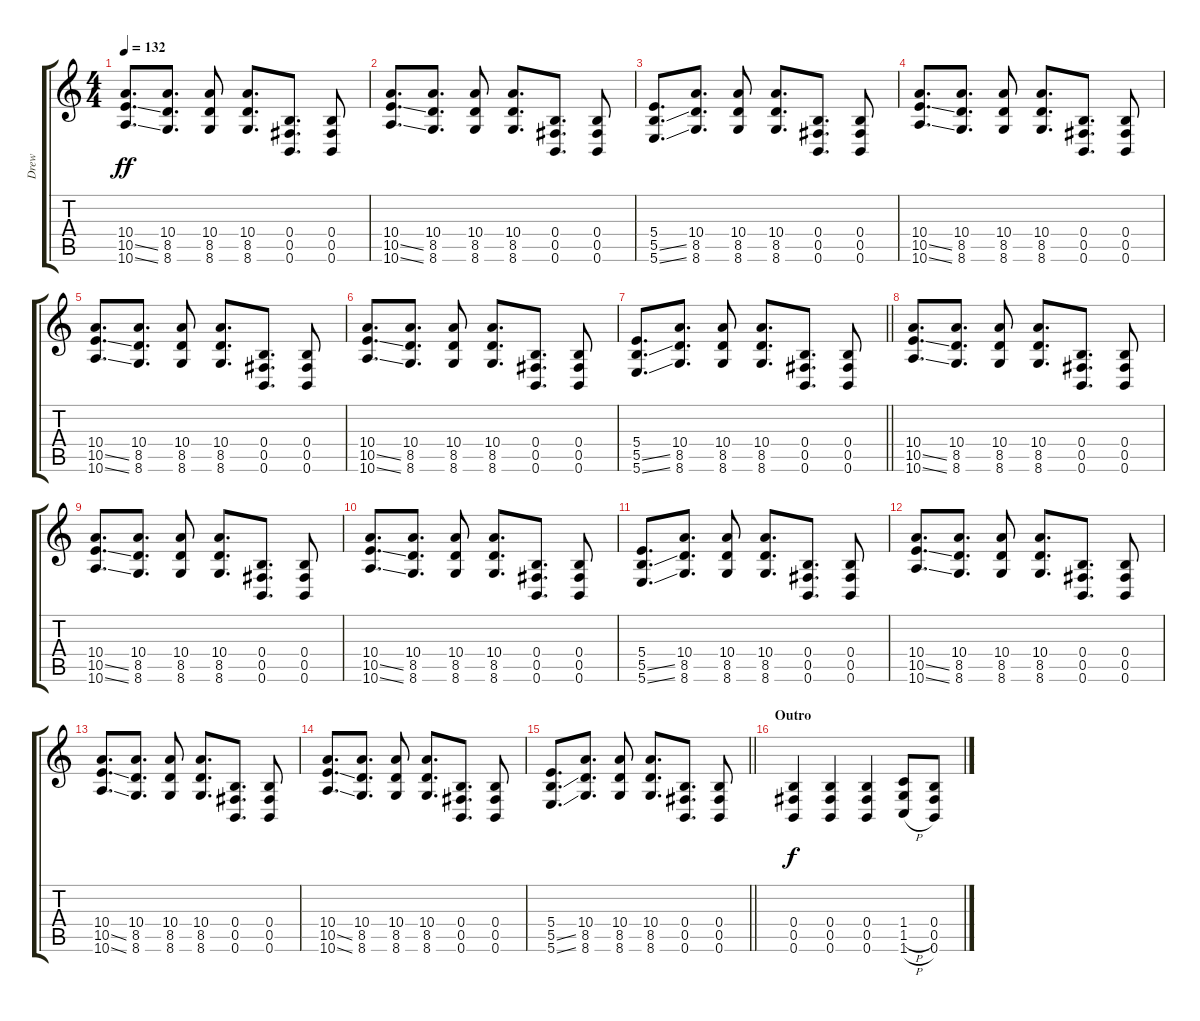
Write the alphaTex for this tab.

\track ("Drew" "Drew") {instrument distortionguitar}
\staff {score tabs}
\tuning (E4 B3 G3 B2 Gb2 B1) {hide}
\ts (4 4)
\tempo 132
\clef g2
\ks c
(10.4 10.5{ss} 10.6{ss}).8{d dy ff} (10.4 8.5 8.6).8{d} (10.4 8.5 8.6).8 (10.4 8.5 8.6).8{d} (0.4 0.5 0.6).8{d} (0.4 0.5 0.6).8 |
(10.4 10.5{ss} 10.6{ss}).8{d} (10.4 8.5 8.6).8{d} (10.4 8.5 8.6).8 (10.4 8.5 8.6).8{d} (0.4 0.5 0.6).8{d} (0.4 0.5 0.6).8 |
(5.4 5.5{ss} 5.6{ss}).8{d} (10.4 8.5 8.6).8{d} (10.4 8.5 8.6).8 (10.4 8.5 8.6).8{d} (0.4 0.5 0.6).8{d} (0.4 0.5 0.6).8 |
(10.4 10.5{ss} 10.6{ss}).8{d} (10.4 8.5 8.6).8{d} (10.4 8.5 8.6).8 (10.4 8.5 8.6).8{d} (0.4 0.5 0.6).8{d} (0.4 0.5 0.6).8 |
(10.4 10.5{ss} 10.6{ss}).8{d} (10.4 8.5 8.6).8{d} (10.4 8.5 8.6).8 (10.4 8.5 8.6).8{d} (0.4 0.5 0.6).8{d} (0.4 0.5 0.6).8 |
(10.4 10.5{ss} 10.6{ss}).8{d} (10.4 8.5 8.6).8{d} (10.4 8.5 8.6).8 (10.4 8.5 8.6).8{d} (0.4 0.5 0.6).8{d} (0.4 0.5 0.6).8 |
\barLineRight lightlight
(5.4 5.5{ss} 5.6{ss}).8{d} (10.4 8.5 8.6).8{d} (10.4 8.5 8.6).8 (10.4 8.5 8.6).8{d} (0.4 0.5 0.6).8{d} (0.4 0.5 0.6).8 |
(10.4 10.5{ss} 10.6{ss}).8{d} (10.4 8.5 8.6).8{d} (10.4 8.5 8.6).8 (10.4 8.5 8.6).8{d} (0.4 0.5 0.6).8{d} (0.4 0.5 0.6).8 |
(10.4 10.5{ss} 10.6{ss}).8{d} (10.4 8.5 8.6).8{d} (10.4 8.5 8.6).8 (10.4 8.5 8.6).8{d} (0.4 0.5 0.6).8{d} (0.4 0.5 0.6).8 |
(10.4 10.5{ss} 10.6{ss}).8{d} (10.4 8.5 8.6).8{d} (10.4 8.5 8.6).8 (10.4 8.5 8.6).8{d} (0.4 0.5 0.6).8{d} (0.4 0.5 0.6).8 |
(5.4 5.5{ss} 5.6{ss}).8{d} (10.4 8.5 8.6).8{d} (10.4 8.5 8.6).8 (10.4 8.5 8.6).8{d} (0.4 0.5 0.6).8{d} (0.4 0.5 0.6).8 |
(10.4 10.5{ss} 10.6{ss}).8{d} (10.4 8.5 8.6).8{d} (10.4 8.5 8.6).8 (10.4 8.5 8.6).8{d} (0.4 0.5 0.6).8{d} (0.4 0.5 0.6).8 |
(10.4 10.5{ss} 10.6{ss}).8{d} (10.4 8.5 8.6).8{d} (10.4 8.5 8.6).8 (10.4 8.5 8.6).8{d} (0.4 0.5 0.6).8{d} (0.4 0.5 0.6).8 |
(10.4 10.5{ss} 10.6{ss}).8{d} (10.4 8.5 8.6).8{d} (10.4 8.5 8.6).8 (10.4 8.5 8.6).8{d} (0.4 0.5 0.6).8{d} (0.4 0.5 0.6).8 |
\barLineRight lightlight
(5.4 5.5{ss} 5.6{ss}).8{d} (10.4 8.5 8.6).8{d} (10.4 8.5 8.6).8 (10.4 8.5 8.6).8{d} (0.4 0.5 0.6).8{d} (0.4 0.5 0.6).8 |
\section ("" "Outro")
(0.4 0.5 0.6).4{dy f} (0.4 0.5 0.6).4 (0.4 0.5 0.6).4 (1.4 1.5{h} 1.6{h}).8 (0.4 0.5 0.6).8
